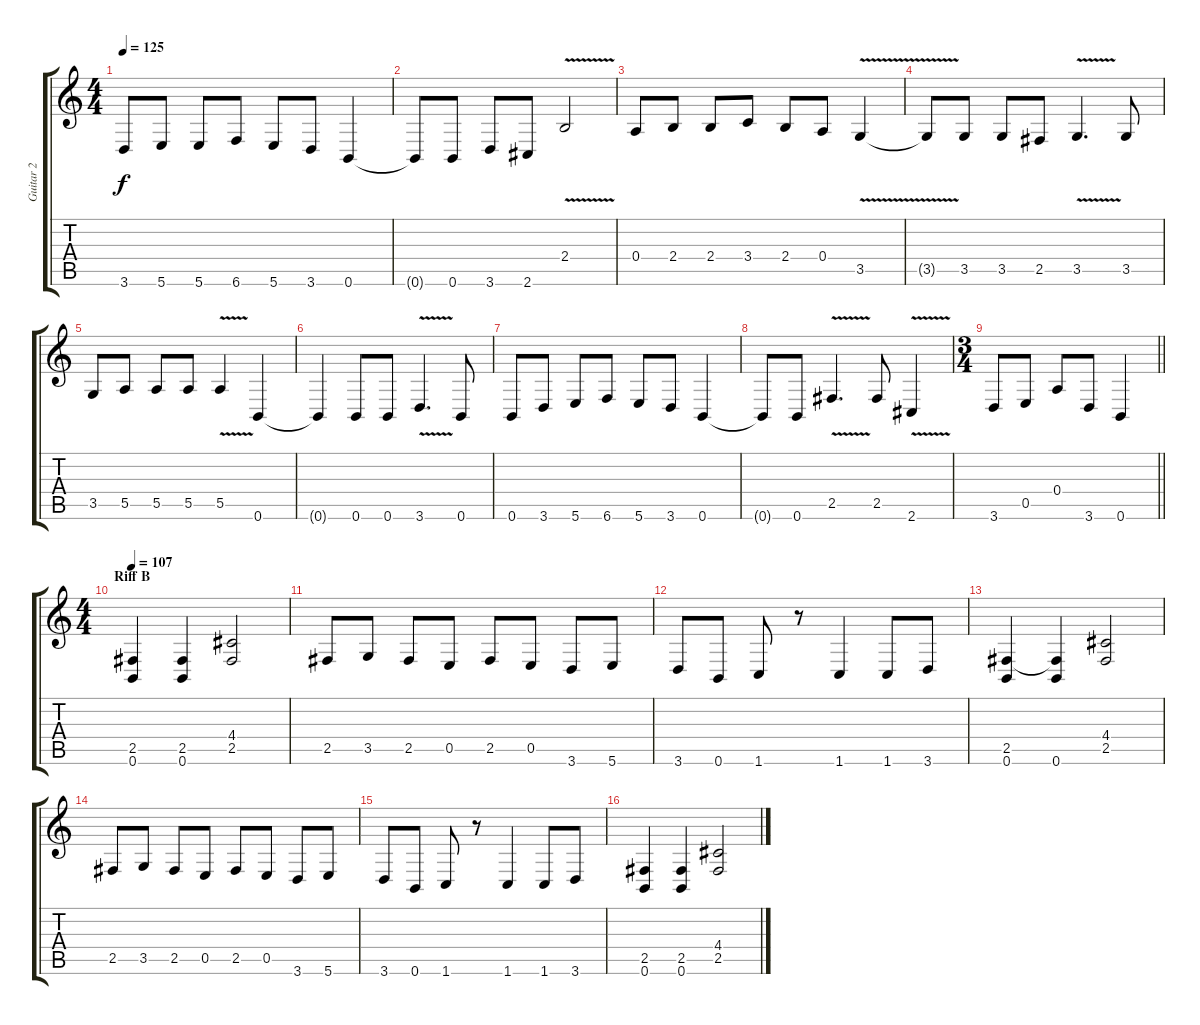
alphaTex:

\track ("Guitar 2" "Guitar 2") {instrument overdrivenguitar}
\staff {score tabs}
\tuning (B3 Gb3 D3 A2 E2 B1) {hide}
\ts (4 4)
\tempo 125
\clef g2
\ks c
3.6.8{dy f} 5.6.8 5.6.8 6.6.8 5.6.8 3.6.8 0.6.4 |
0.6{t}.8 0.6.8 3.6.8 2.6.8 2.4{v}.2 |
0.4.8 2.4.8 2.4.8 3.4.8 2.4.8 0.4.8 3.5{v}.4 |
3.5{t}.8 3.5.8 3.5.8 2.5.8 3.5{v}.4{d} 3.5.8 |
3.5.8 5.5.8 5.5.8 5.5.8 5.5{v}.4 0.6.4 |
0.6{t}.4 0.6.8 0.6.8 3.6{v}.4{d} 0.6.8 |
0.6.8 3.6.8 5.6.8 6.6.8 5.6.8 3.6.8 0.6.4 |
0.6{t}.8 0.6.8 2.5{v}.4{d} 2.5.8 2.6{v}.4 |
\ts (3 4)
\barLineRight lightlight
3.6.8 0.5.8 0.4.8 3.6.8 0.6.4 |
\ts (4 4)
\section ("" "Riff B")
\tempo 107
(2.5 0.6).4 (2.5 0.6).4 (4.4 2.5).2 |
2.5.8 3.5.8 2.5.8 0.5.8 2.5.8 0.5.8 3.6.8 5.6.8 |
3.6.8 0.6.8 1.6.8 r.8 1.6.4 1.6.8 3.6.8 |
(2.5 0.6).4 (2.5{t} 0.6).4 (4.4 2.5).2 |
2.5.8 3.5.8 2.5.8 0.5.8 2.5.8 0.5.8 3.6.8 5.6.8 |
3.6.8 0.6.8 1.6.8 r.8 1.6.4 1.6.8 3.6.8 |
(2.5 0.6).4 (2.5 0.6).4 (4.4 2.5).2
